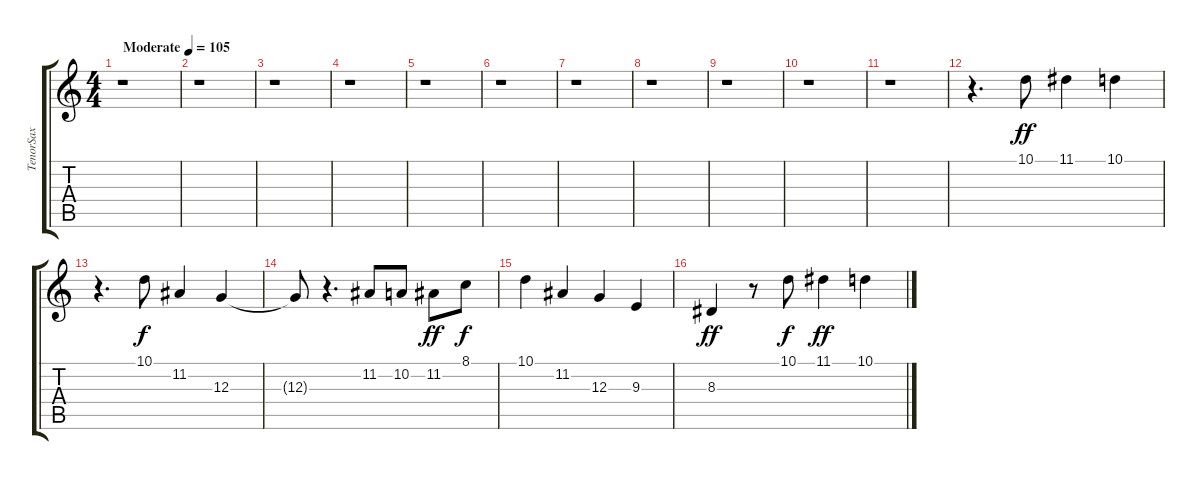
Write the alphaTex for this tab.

\track ("TenorSax" "TenorSax") {instrument tenorsax}
\staff {score tabs}
\tuning (E4 B3 G3 D3 A2 E2) {hide}
\ts (4 4)
\tempo (105 "Moderate")
\clef g2
\ks c
r.1{dy ff instrument tenorsax} |
r.1 |
r.1 |
r.1 |
r.1 |
r.1 |
r.1 |
r.1 |
r.1 |
r.1 |
r.1 |
r.4{d} 10.1.8 11.1.4 10.1.4 |
r.4{d} 10.1.8{dy f} 11.2.4 12.3.4 |
12.3{t}.8 r.4{d} 11.2.8 10.2.8 11.2.8{dy ff} 8.1.8{dy f} |
10.1.4 11.2.4 12.3.4 9.3.4 |
8.3.4{dy ff} r.8 10.1.8{dy f} 11.1.4{dy ff} 10.1.4
